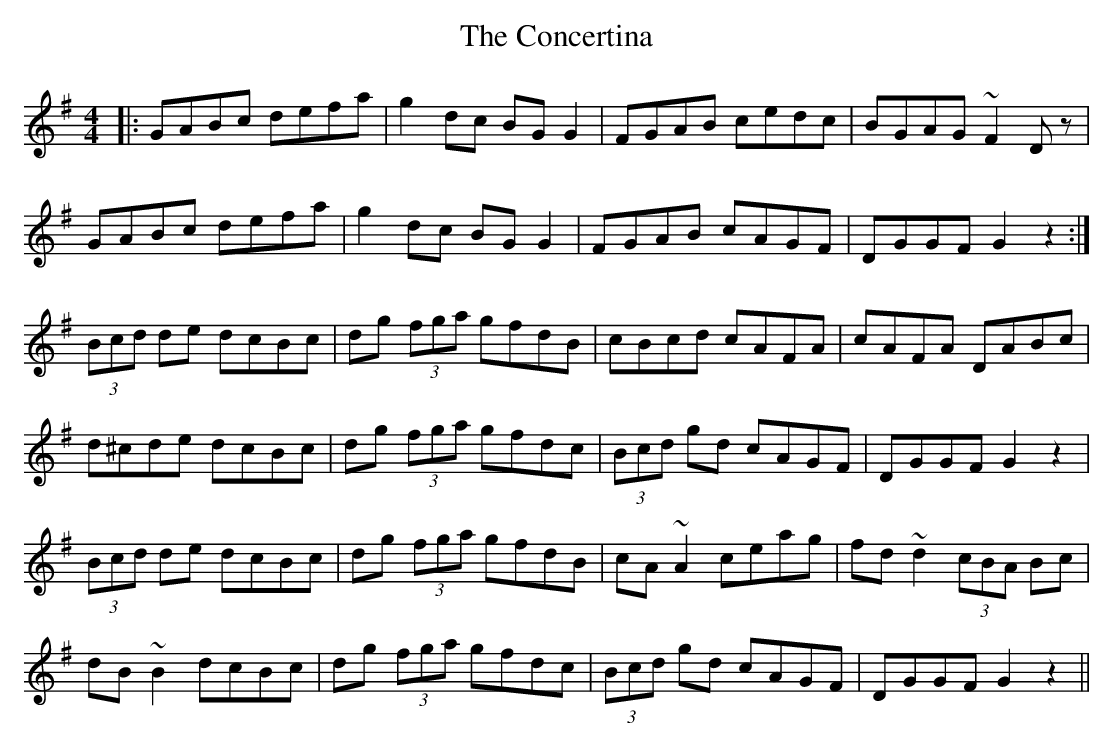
X:1
T: The Concertina
M: 4/4
L: 1/8
K: Gmaj
|:GABc defa|g2 dc BG G2|FGAB cedc|BGAG ~F2 Dz|
GABc defa|g2 dc BG G2|FGAB cAGF|DGGF G2 z2:|
(3Bcd de dcBc|dg (3fga gfdB|cBcd cAFA|cAFA DABc|
d^cde dcBc|dg (3fga gfdc|(3Bcd gd cAGF|DGGF G2 z2|
(3Bcd de dcBc|dg (3fga gfdB|cA ~A2 ceag|fd ~d2 (3cBA Bc|
dB ~B2 dcBc|dg (3fga gfdc|(3Bcd gd cAGF|DGGF G2 z2||
